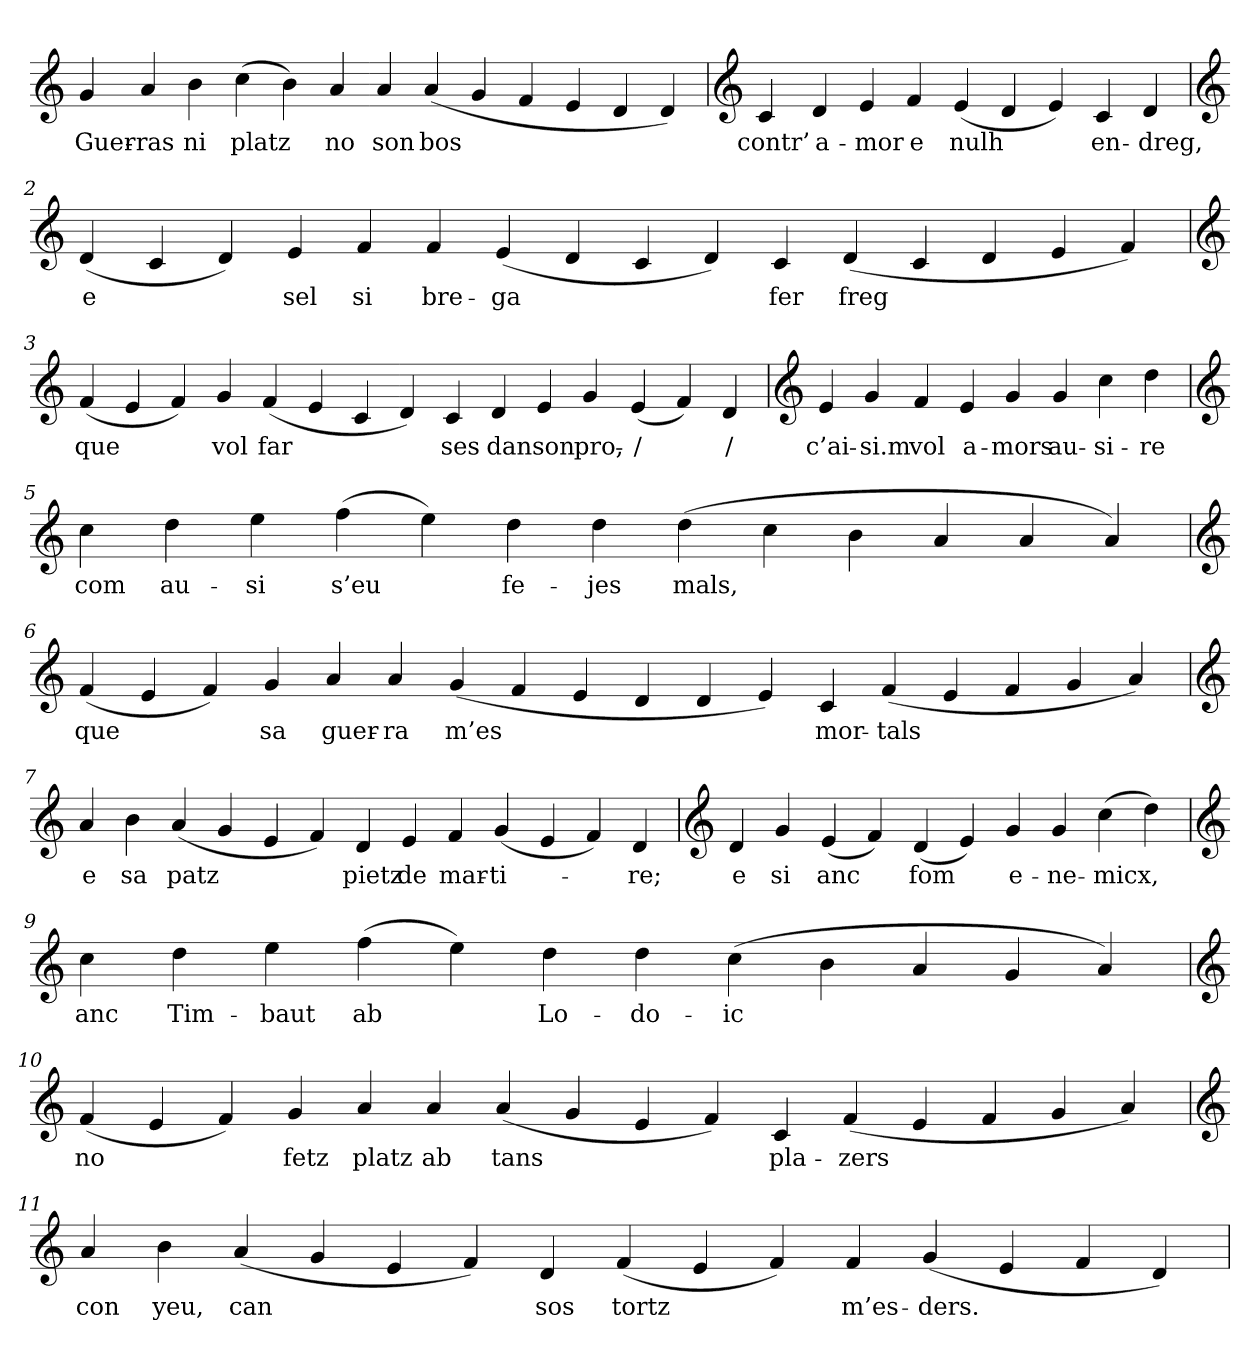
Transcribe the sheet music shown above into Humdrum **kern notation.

**kern	**text
*part1	*part1
*staff1	*staff1
*clefG2	*
=	=
4g	Guer-
4a	-ras
4b	ni
(4cc	platz
4b)	.
4a	no
4a	son
(4a	bos
4g	.
4f	.
4e	.
4d	.
4d)	.
=1	=1
*clefG2	*
4c	contr’
4d	a-
4e	-mor
4f	e
(4e	nulh
4d	.
4e)	.
4c	en-
4d	-dreg,
=2	=2
*clefG2	*
(4d	e
4c	.
4d)	.
4e	sel
4f	si
4f	bre-
(4e	-ga
4d	.
4c	.
4d)	.
4c	fer
(4d	freg
4c	.
4d	.
4e	.
4f)	.
=3	=3
*clefG2	*
(4f	que
4e	.
4f)	.
4g	vol
(4f	far
4e	.
4c	.
4d)	.
4c	ses
4d	dan
4e	son
4g	pro,-
(4e	-/
4f)	.
4d	-/
=4	=4
*clefG2	*
4e	c’ai-
4g	-si.m
4f	vol
4e	a-
4g	-mors
4g	au-
4cc	-si-
4dd	-re
=5	=5
*clefG2	*
4cc	com
4dd	au-
4ee	-si
(4ff	s’eu
4ee)	.
4dd	fe-
4dd	-jes
(4dd	mals,
4cc	.
4b	.
4a	.
4a	.
4a)	.
=6	=6
*clefG2	*
(4f	que
4e	.
4f)	.
4g	sa
4a	guer-
4a	-ra
(4g	m’es
4f	.
4e	.
4d	.
4d	.
4e)	.
4c	mor-
(4f	-tals
4e	.
4f	.
4g	.
4a)	.
=7	=7
*clefG2	*
4a	e
4b	sa
(4a	patz
4g	.
4e	.
4f)	.
4d	pietz
4e	de
4f	mar-
(4g	-ti-
4e	.
4f)	.
4d	-re;
=8	=8
*clefG2	*
4d	e
4g	si
(4e	anc
4f)	.
(4d	fom
4e)	.
4g	e-
4g	-ne-
(4cc	-micx,
4dd)	.
=9	=9
*clefG2	*
4cc	anc
4dd	Tim-
4ee	-baut
(4ff	ab
4ee)	.
4dd	Lo-
4dd	-do-
(4cc	-ic
4b	.
4a	.
4g	.
4a)	.
=10	=10
*clefG2	*
(4f	no
4e	.
4f)	.
4g	fetz
4a	platz
4a	ab
(4a	tans
4g	.
4e	.
4f)	.
4c	pla-
(4f	-zers
4e	.
4f	.
4g	.
4a)	.
=11	=11
*clefG2	*
4a	con
4b	yeu,
(4a	can
4g	.
4e	.
4f)	.
4d	sos
(4f	tortz
4e	.
4f)	.
4f	m’es-
(4g	-ders.
4e	.
4f	.
4d)	.
=	=
*-	*-
